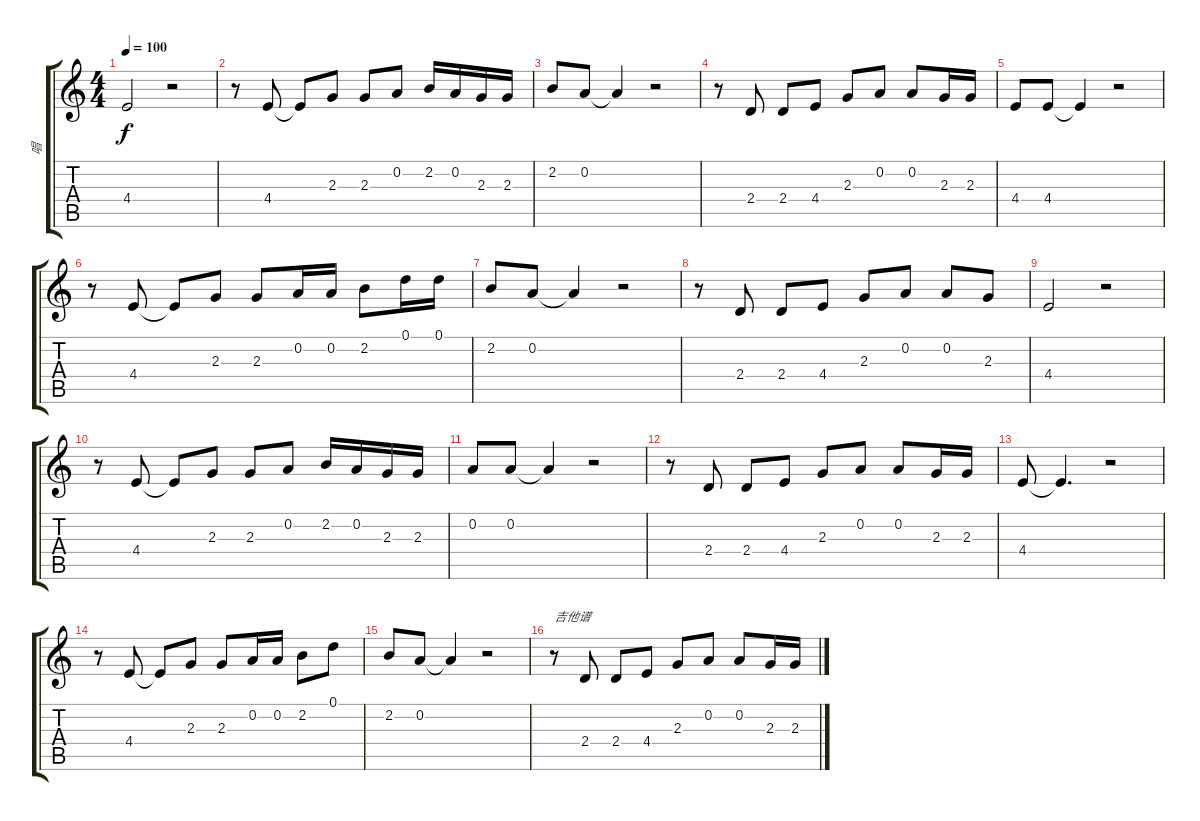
\track ("唱" "唱") {instrument tangoaccordion}
\staff {score tabs}
\tuning (D5 A4 F4 C4 G3 D3) {hide}
\ts (4 4)
\tempo 100
\clef g2
\ks c
4.4.2{dy f} r.2 |
r.8 4.4.8 4.4{t}.8 2.3.8 2.3.8 0.2.8 2.2.16 0.2.16 2.3.16 2.3.16 |
2.2.8 0.2.8 0.2{t}.4 r.2 |
r.8 2.4.8 2.4.8 4.4.8 2.3.8 0.2.8 0.2.8 2.3.16 2.3.16 |
4.4.8 4.4.8 4.4{t}.4 r.2 |
r.8 4.4.8 4.4{t}.8 2.3.8 2.3.8 0.2.16 0.2.16 2.2.8 0.1.16 0.1.16 |
2.2.8 0.2.8 0.2{t}.4 r.2 |
r.8 2.4.8 2.4.8 4.4.8 2.3.8 0.2.8 0.2.8 2.3.8 |
4.4.2 r.2 |
r.8 4.4.8 4.4{t}.8 2.3.8 2.3.8 0.2.8 2.2.16 0.2.16 2.3.16 2.3.16 |
0.2.8 0.2.8 0.2{t}.4 r.2 |
r.8 2.4.8 2.4.8 4.4.8 2.3.8 0.2.8 0.2.8 2.3.16 2.3.16 |
4.4.8 4.4{t}.4{d} r.2 |
r.8 4.4.8 4.4{t}.8 2.3.8 2.3.8 0.2.16 0.2.16 2.2.8 0.1.8 |
2.2.8 0.2.8 0.2{t}.4 r.2 |
r.8{txt "吉他谱"} 2.4.8 2.4.8 4.4.8 2.3.8 0.2.8 0.2.8 2.3.16 2.3.16
